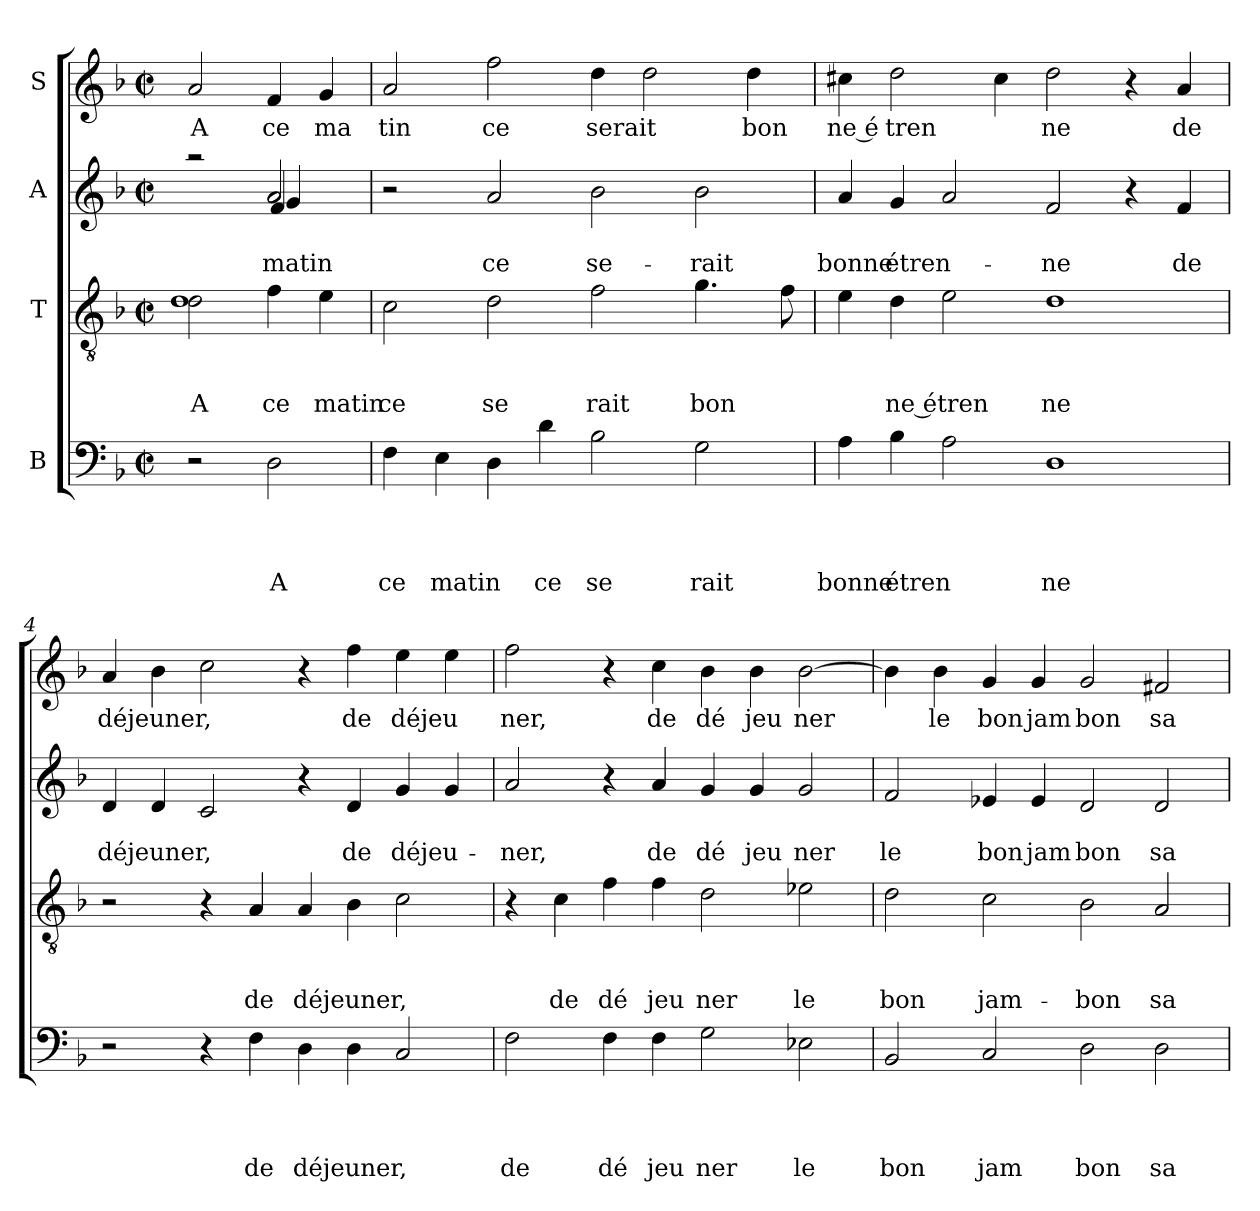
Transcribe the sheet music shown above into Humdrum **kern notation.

**kern	**text	**text	**text	**text	**kern	**text	**text	**text	**kern	**text	**text	**kern	**text
*part4	*part4	*part4	*part4	*part4	*part3	*part3	*part3	*part3	*part2	*part2	*part2	*part1	*part1
*staff4	*staff4	*staff4	*staff4	*staff4	*staff3	*staff3	*staff3	*staff3	*staff2	*staff2	*staff2	*staff1	*staff1
*I"B	*	*	*	*	*I"T	*	*	*	*I"A	*	*	*I"S	*
*clefF4	*	*	*	*	*clefGv2	*	*	*	*clefG2	*	*	*clefG2	*
*k[b-]	*	*	*	*	*k[b-]	*	*	*	*k[b-]	*	*	*k[b-]	*
*F:	*	*	*	*	*F:	*	*	*	*F:	*	*	*F:	*
*M2/2	*	*	*	*	*M2/2	*	*	*	*M2/2	*	*	*M2/2	*
*met(c|)	*	*	*	*	*met(c|)	*	*	*	*met(c|)	*	*	*met(c|)	*
=1	=1	=1	=1	=1	=1	=1	=1	=1	=1	=1	=1	=1	=1
!	!	!	!	!	!	!	!	!LO:LY:b	!	!	!	!	!LO:LY:b
*	*	*	*	*	*^	*	*	*	*^	*	*	*	*
*	*	*	*	*	*	*	*	*	*	*	*^	*	*	*	*
*	*	*	*	*	*	*	*	*	*	*	*	*^	*	*	*	*
2r	.	.	.	.	2d\	1d	.	.	A	2raa	2ryy	2ryy	2ryy	.	.	2a/	A
!	!	!	!	!LO:LY:b	!	!	!	!	!LO:LY:b	!	!	!	!	!	!LO:LY:b	!	!
!	!	!	!	!	!	!	!	!	!	!	!	!	!	!	!LO:LY:b	!	!
!	!	!	!	!	!	!	!	!	!	!	!	!	!	!	!LO:LY:b	!	!LO:LY:b
2D\	.	.	.	A	4f\	.	.	.	ce	2a/	4f/	4g/	2a/	.	matin	4f/	ce
!	!	!	!	!	!	!	!	!	!LO:LY:b	!	!	!	!	!	!	!	!LO:LY:b
.	.	.	.	.	4e\	.	.	.	matin	.	4ryy	4ryy	.	.	.	4g/	ma
*	*	*	*	*	*v	*v	*	*	*	*	*	*	*	*	*	*	*
*	*	*	*	*	*	*	*	*	*	*	*v	*v	*	*	*	*
=2	=2	=2	=2	=2	=2	=2	=2	=2	=2	=2	=2	=2	=2	=2	=2
!	!	!	!	!LO:LY:b	!	!	!	!LO:LY:b	!	!	!	!	!	!	!LO:LY:b
*	*	*	*	*	*	*	*	*	*v	*v	*v	*	*	*	*
4F\	.	.	.	ce	2c\	.	.	ce	2r	.	.	2a/	tin
!	!	!	!	!LO:LY:b	!	!	!	!	!	!	!	!	!
4E\	.	.	.	matin	.	.	.	.	.	.	.	.	.
!	!	!	!	!	!	!	!	!LO:LY:b	!	!	!LO:LY:b	!	!LO:LY:b
4D\	.	.	.	.	2d\	.	.	se	2a/	.	ce	2ff\	ce
!	!	!	!	!LO:LY:b	!	!	!	!	!	!	!	!	!
4d\	.	.	.	ce	.	.	.	.	.	.	.	.	.
!	!	!	!	!LO:LY:b	!	!	!	!LO:LY:b	!	!	!LO:LY:b	!	!LO:LY:b
2B-\	.	.	.	se	2f\	.	.	rait	2b-\	.	se-	4dd\	serait
.	.	.	.	.	.	.	.	.	.	.	.	2dd\	.
!	!	!	!	!LO:LY:b	!	!	!	!LO:LY:b	!	!	!LO:LY:b	!	!
2G\	.	.	.	rait	4.g\	.	.	bon	2b-\	.	-rait	.	.
!	!	!	!	!	!	!	!	!	!	!	!	!	!LO:LY:b
.	.	.	.	.	.	.	.	.	.	.	.	4dd\	bon
.	.	.	.	.	8f\	.	.	.	.	.	.	.	.
=3	=3	=3	=3	=3	=3	=3	=3	=3	=3	=3	=3	=3	=3
!	!	!	!	!LO:LY:b	!	!	!	!	!	!	!LO:LY:b	!	!LO:LY:b:rj
4A\	.	.	.	bonne	4e\	.	.	.	4a/	.	bonne	4cc#X\	ne é
!	!	!	!	!LO:LY:b	!	!	!	!LO:LY:b:rj	!	!	!LO:LY:b	!	!LO:LY:b
4B-\	.	.	.	étren	4d\	.	.	ne étren	4g/	.	étren-	2dd\	tren
2A\	.	.	.	.	2e\	.	.	.	2a/	.	.	.	.
.	.	.	.	.	.	.	.	.	.	.	.	4cc#\	.
!	!	!	!	!LO:LY:b	!	!	!	!LO:LY:b	!	!	!LO:LY:b	!	!LO:LY:b
1D	.	.	.	ne	1d	.	.	ne	2f/	.	-ne	2dd\	ne
.	.	.	.	.	.	.	.	.	4r	.	.	4r	.
!	!	!	!	!	!	!	!	!	!	!	!LO:LY:b	!	!LO:LY:b
.	.	.	.	.	.	.	.	.	4f/	.	de	4a/	de
=4	=4	=4	=4	=4	=4	=4	=4	=4	=4	=4	=4	=4	=4
!	!	!	!	!	!	!	!	!	!	!	!LO:LY:b	!	!LO:LY:b
2r	.	.	.	.	2r	.	.	.	4d/	.	déjeuner,	4a/	déjeuner,
.	.	.	.	.	.	.	.	.	4d/	.	.	4b-\	.
4r	.	.	.	.	4r	.	.	.	2c/	.	.	2cc\	.
!	!	!	!	!LO:LY:b	!	!	!	!LO:LY:b	!	!	!	!	!
4F\	.	.	.	de	4A/	.	.	de	.	.	.	.	.
!	!	!	!	!LO:LY:b	!	!	!	!LO:LY:b	!	!	!	!	!
4D\	.	.	.	déjeuner,	4A/	.	.	déjeuner,	4r	.	.	4r	.
!	!	!	!	!	!	!	!	!	!	!	!LO:LY:b	!	!LO:LY:b
4D\	.	.	.	.	4B-\	.	.	.	4d/	.	de	4ff\	de
!	!	!	!	!	!	!	!	!	!	!	!LO:LY:b	!	!LO:LY:b
2C/	.	.	.	.	2c\	.	.	.	4g/	.	déjeu-	4ee\	déjeu
.	.	.	.	.	.	.	.	.	4g/	.	.	4ee\	.
!!LO:LB:g=z
=5	=5	=5	=5	=5	=5	=5	=5	=5	=5	=5	=5	=5	=5
!	!	!	!	!LO:LY:b	!	!	!	!	!	!	!LO:LY:b	!	!LO:LY:b
2F\	.	.	.	de	4r	.	.	.	2a/	.	-ner,	2ff\	ner,
!	!	!	!	!	!	!	!	!LO:LY:b	!	!	!	!	!
.	.	.	.	.	4c\	.	.	de	.	.	.	.	.
!	!	!	!	!LO:LY:b	!	!	!	!LO:LY:b	!	!	!	!	!
4F\	.	.	.	dé	4f\	.	.	dé	4r	.	.	4r	.
!	!	!	!	!LO:LY:b	!	!	!	!LO:LY:b	!	!	!LO:LY:b	!	!LO:LY:b
4F\	.	.	.	jeu	4f\	.	.	jeu	4a/	.	de	4cc\	de
!	!	!	!	!LO:LY:b	!	!	!	!LO:LY:b	!	!	!LO:LY:b	!	!LO:LY:b
2G\	.	.	.	ner	2d\	.	.	ner	4g/	.	dé	4b-\	dé
!	!	!	!	!	!	!	!	!	!	!	!LO:LY:b	!	!LO:LY:b
.	.	.	.	.	.	.	.	.	4g/	.	jeu	4b-\	jeu
!	!	!	!	!LO:LY:b	!	!	!	!LO:LY:b	!	!	!LO:LY:b	!	!LO:LY:b
2E-X\	.	.	.	le	2e-X\	.	.	le	2g/	.	ner	[>2b-\	ner
=6	=6	=6	=6	=6	=6	=6	=6	=6	=6	=6	=6	=6	=6
!	!	!	!	!LO:LY:b	!	!	!	!LO:LY:b	!	!	!LO:LY:b	!	!
2BB-/	.	.	.	bon	2d\	.	.	bon	2f/	.	le	4b-\]	.
!	!	!	!	!	!	!	!	!	!	!	!	!	!LO:LY:b
.	.	.	.	.	.	.	.	.	.	.	.	4b-\	le
!	!	!	!	!LO:LY:b	!	!	!	!LO:LY:b	!	!	!LO:LY:b	!	!LO:LY:b
2C/	.	.	.	jam	2c\	.	.	jam-	4e-X/	.	bon	4g/	bon
!	!	!	!	!	!	!	!	!	!	!	!LO:LY:b	!	!LO:LY:b
.	.	.	.	.	.	.	.	.	4e-/	.	jam	4g/	jam
!	!	!	!	!LO:LY:b	!	!	!	!LO:LY:b	!	!	!LO:LY:b	!	!LO:LY:b
2D\	.	.	.	bon	2B-\	.	.	-bon	2d/	.	bon	2g/	bon
!	!	!	!	!LO:LY:b	!	!	!	!LO:LY:b	!	!	!LO:LY:b	!	!LO:LY:b
2D\	.	.	.	sa	2A/	.	.	sa-	2d/	.	sa-	2f#X/	sa
=	=	=	=	=	=	=	=	=	=	=	=	=	=
*-	*-	*-	*-	*-	*-	*-	*-	*-	*-	*-	*-	*-	*-
